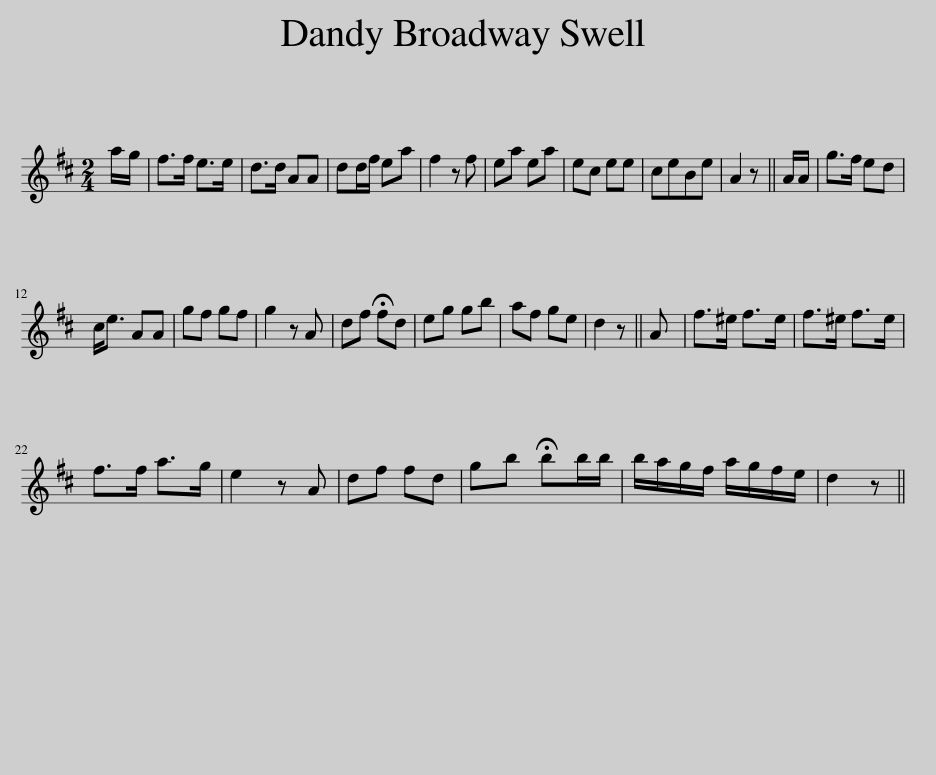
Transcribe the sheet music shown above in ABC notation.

X:1
L:1/8
M:2/4
I:linebreak $
K:D
V:1 treble
V:1
 a/g/ | f>f e>e | d>d AA | dd/f/ ea | f2 z f | %5
 ea ea | ec ee | ceBe | A2 z || A/A/ | %10
 g>f ed |$ c<e AA | gf gf | g2 z A | df !fermata!fd | %15
 eg gb | af ge | d2 z || A | f>^e f>e | %20
 f>^e f>e |$ f>f a>g | e2 z A | df fd | gb !fermata!bb/b/ | %25
 b/a/g/f/ a/g/f/e/ | d2 z || %27
